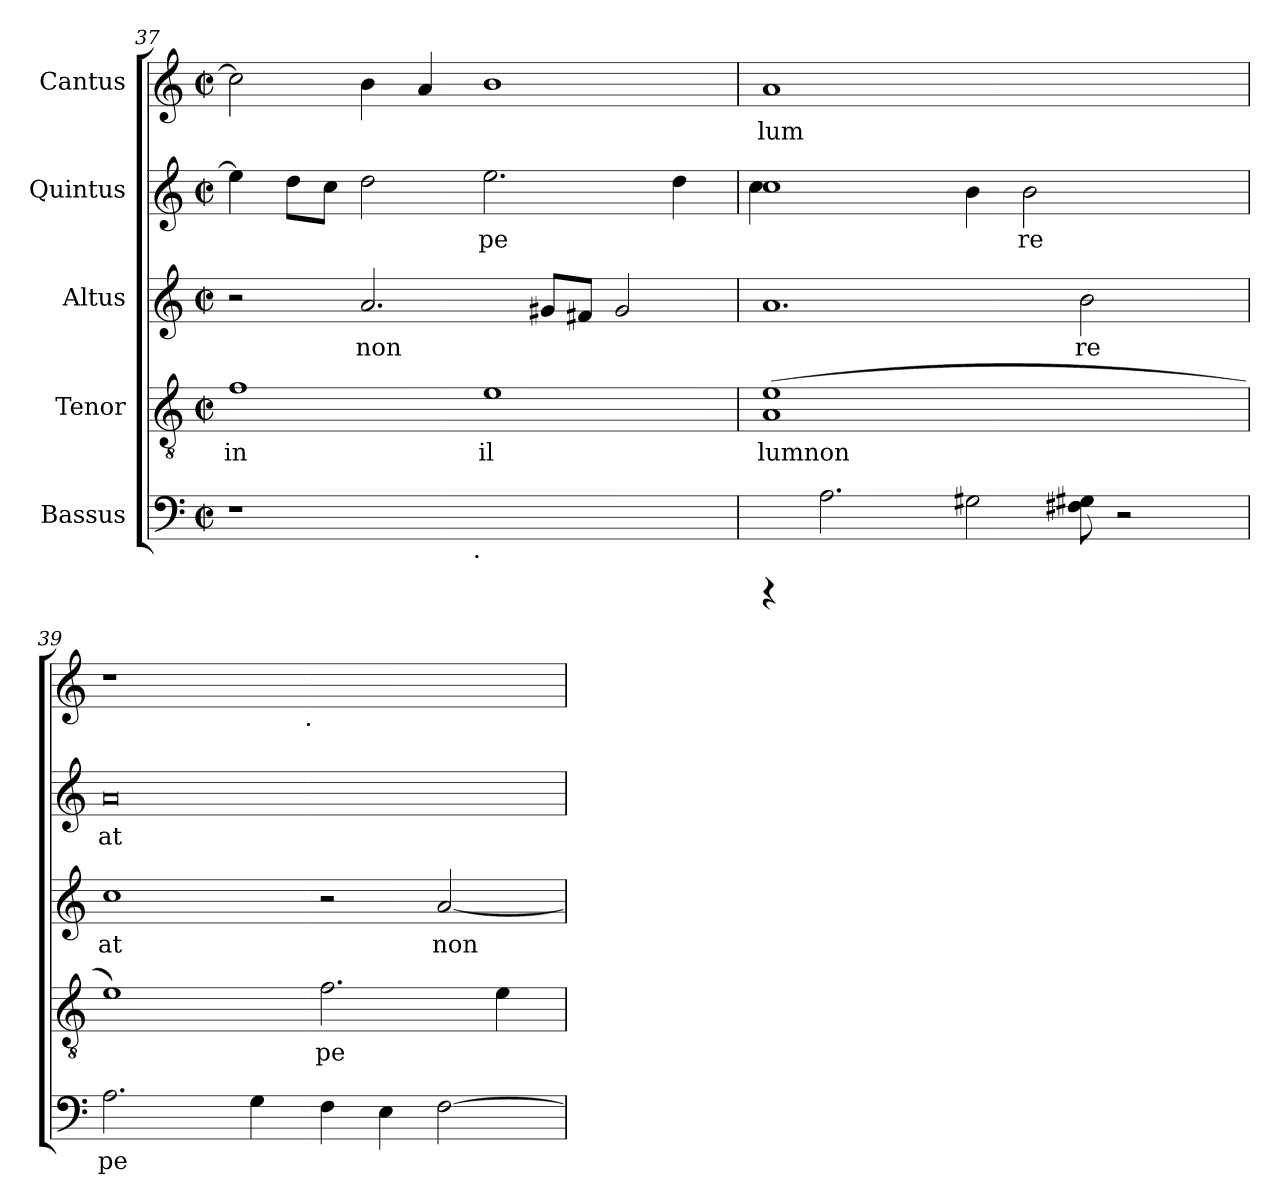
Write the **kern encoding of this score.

**kern	**text	**kern	**text	**kern	**text	**kern	**text	**kern	**text
*part5	*part5	*part4	*part4	*part3	*part3	*part2	*part2	*part1	*part1
*staff5	*staff5	*staff4	*staff4	*staff3	*staff3	*staff2	*staff2	*staff1	*staff1
*I"Bassus	*	*I"Tenor	*	*I"Altus	*	*I"Quintus	*	*I"Cantus	*
*clefF4	*	*clefGv2	*	*clefG2	*	*clefG2	*	*clefG2	*
*k[]	*	*k[]	*	*k[]	*	*k[]	*	*k[]	*
*C:	*	*C:	*	*C:	*	*C:	*	*C:	*
*M2/2	*	*M2/2	*	*M2/2	*	*M2/2	*	*M2/2	*
*met(c|)	*	*met(c|)	*	*met(c|)	*	*met(c|)	*	*met(c|)	*
=37	=37	=37	=37	=37	=37	=37	=37	=37	=37
!	!	!	!LO:LY:b:cj	!	!	!	!LO:LY:b:cj	!	!LO:LY:b:cj
*^	*	*	*	*	*	*	*	*	*
1r	2ryy	.	1f	in	2r	.	4ee\]	.	2cc\]	.
!	!	!	!	!	!	!	!	!LO:LY:b:cj	!	!
.	.	.	.	.	.	.	8dd\L	.	.	.
!	!	!	!	!	!	!	!	!LO:LY:b:cj	!	!
.	.	.	.	.	.	.	8cc\J	.	.	.
!	!	!	!	!	!	!LO:LY:b:cj	!	!LO:LY:b:cj	!	!LO:LY:b:cj
.	4ryy	.	.	.	2.a/	non	2dd\	.	4b\	.
!	!	!	!	!	!	!	!	!	!	!LO:LY:b:cj
.	8...ryy	.	.	.	.	.	.	.	4a/	.
!	!LO:TX:b:t=.	!	!	!	!	!	!	!	!	!
.	1ryy	.	.	.	.	.	.	.	.	.
!	!	!	!	!LO:LY:b:cj	!	!	!	!LO:LY:b:cj	!	!LO:LY:b:cj
1ryy	.	.	1e	il	.	.	2.ee\	pe	1b	.
!	!	!	!	!	!	!LO:LY:b:cj	!	!	!	!
.	.	.	.	.	8g#/L	.	.	.	.	.
!	!	!	!	!	!	!LO:LY:b:cj	!	!	!	!
.	.	.	.	.	8f#/J	.	.	.	.	.
!	!	!	!	!	!	!LO:LY:b:cj	!	!	!	!
.	.	.	.	.	2g#/	.	.	.	.	.
!	!	!	!	!	!	!	!	!LO:LY:b:cj	!	!
.	.	.	.	.	.	.	4dd\	.	.	.
.	64ryy	.	.	.	.	.	.	.	.	.
=38	=38	=38	=38	=38	=38	=38	=38	=38	=38	=38
!	!	!	!	!LO:LY:b:cj	!	!	!	!LO:LY:b:cj	!	!LO:LY:b:cj
*v	*v	*	*	*	*	*	*^	*	*	*
4rCCC	.	(>1A 1e	lumnon	1.a	.	1cc	4cc\	.	1a	lum
2.A\	.	.	.	.	.	.	4.ryy	.	.	.
.	.	.	.	.	.	.	1.ryy	.	.	.
!	!	!	!	!	!	!	!	!LO:LY:b:cj	!	!
2G#\	.	1ryy	.	.	.	4b\	.	.	1ryy	.
!	!	!	!	!	!	!	!	!LO:LY:b:cj	!	!
.	.	.	.	.	.	2b\	.	re	.	.
!	!LO:LY:b:cj	!	!	!	!LO:LY:b:cj	!	!	!	!	!
8G#X\ 8F#X\	.	.	.	2b\	re	.	.	.	.	.
2r	.	.	.	.	.	.	.	.	.	.
.	.	.	.	.	.	4.ryy	.	.	.	.
.	.	8ryy	.	8ryy	.	.	.	.	8ryy	.
*	*	*	*	*	*	*v	*v	*	*	*
=39	=39	=39	=39	=39	=39	=39	=39	=39	=39
!	!LO:LY:b:cj	!	!LO:LY:b:cj	!	!LO:LY:b:cj	!	!LO:LY:b:cj	!	!
*	*	*	*	*	*	*	*	*^	*
2.A\	pe	1e)	.	1cc	at	0a	at	1r	2ryy	.
.	.	.	.	.	.	.	.	.	4...ryy	.
!	!LO:LY:b:cj	!	!	!	!	!	!	!	!	!
4G\	.	.	.	.	.	.	.	.	.	.
!	!	!	!	!	!	!	!	!	!LO:TX:b:t=.	!
.	.	.	.	.	.	.	.	.	1ryy	.
!	!LO:LY:b:cj	!	!LO:LY:b:cj	!	!	!	!	!	!	!
4F\	.	2.f\	pe	2r	.	.	.	1ryy	.	.
!	!LO:LY:b:cj	!	!	!	!	!	!	!	!	!
4E\	.	.	.	.	.	.	.	.	.	.
!	!LO:LY:b:cj	!	!	!	!LO:LY:b:cj	!	!	!	!	!
[>2F\	.	.	.	[<2a/	non	.	.	.	.	.
!	!	!	!LO:LY:b:cj	!	!	!	!	!	!	!
.	.	4e\	.	.	.	.	.	.	.	.
.	.	.	.	.	.	.	.	.	32ryy	.
*	*	*	*	*	*	*	*	*v	*v	*
=	=	=	=	=	=	=	=	=	=
*-	*-	*-	*-	*-	*-	*-	*-	*-	*-
